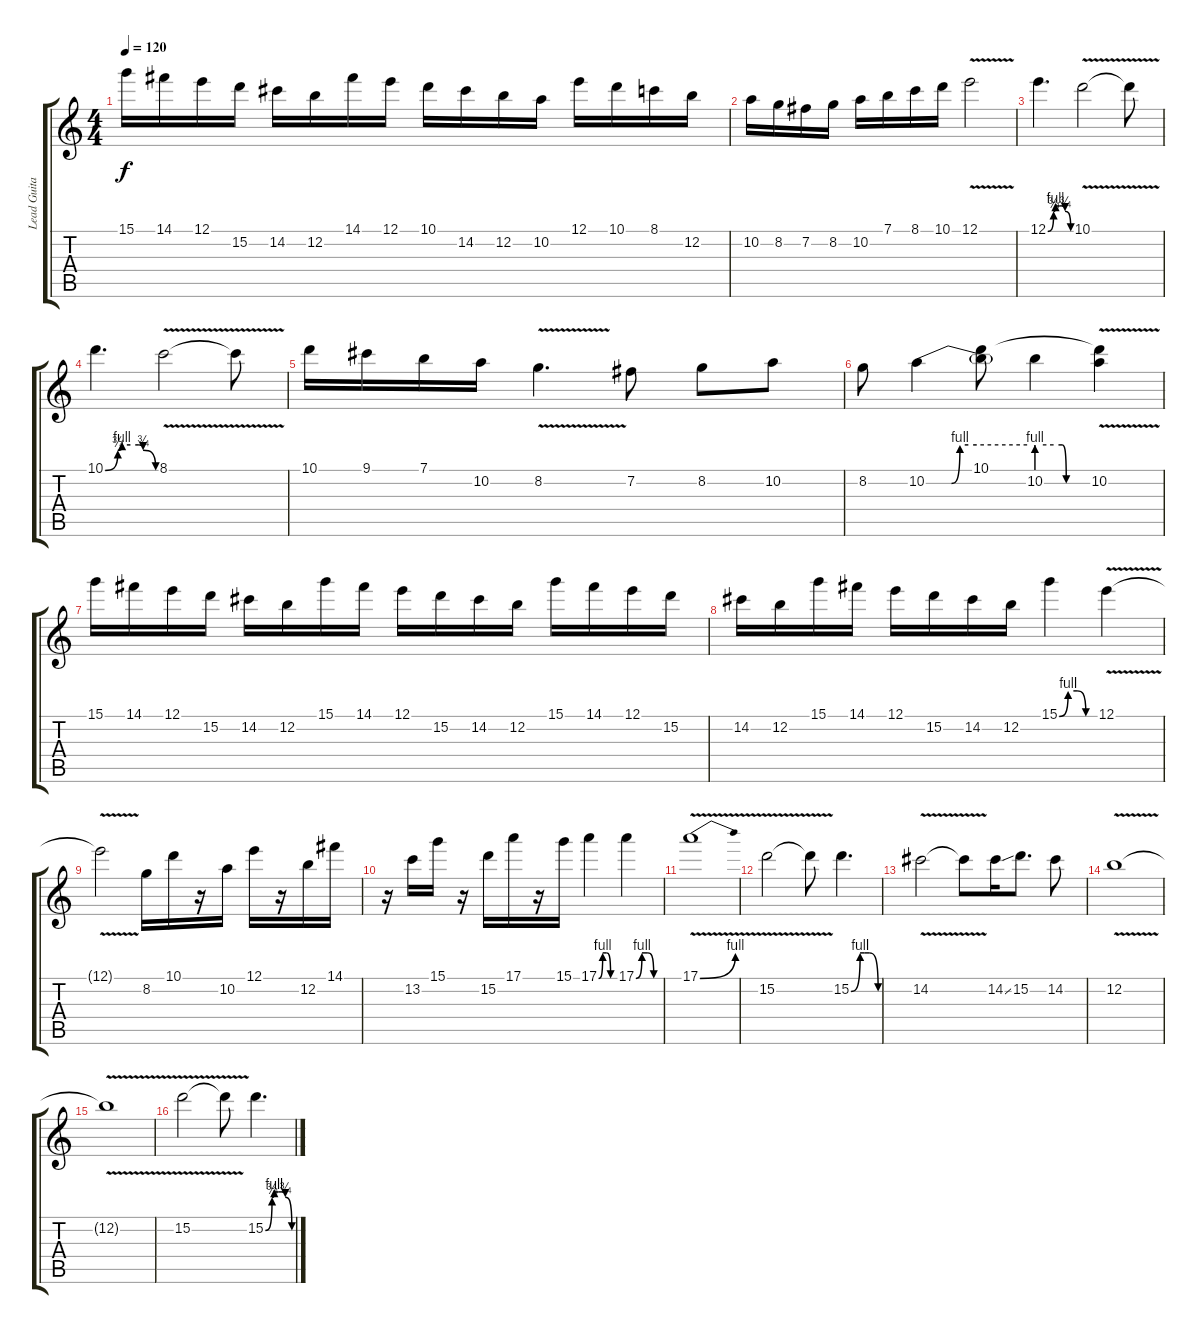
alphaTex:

\track ("Lead Guitar" "Lead Guita") {instrument overdrivenguitar}
\staff {score tabs}
\tuning (E4 B3 G3 D3 A2 E2) {hide}
\ts (4 4)
\tempo 120
\clef g2
\ks c
15.1.16{dy f} 14.1.16 12.1.16 15.2.16 14.2.16 12.2.16 14.1.16 12.1.16 10.1.16 14.2.16 12.2.16 10.2.16 12.1.16 10.1.16 8.1.16 12.2.16 |
10.2.16 8.2.16 7.2.16 8.2.16 10.2.16 7.1.16 8.1.16 10.1.16 12.1{v}.2 |
12.1{be (custom 0 0 15 3 20 4 30 4 40 4 45 3 60 0)}.4{d} 10.1{v}.2 10.1{t}.8 |
10.1{be (custom 0 0 15 3 20 4 30 4 40 4 45 3 60 0)}.4{d} 8.1{v}.2 8.1{t}.8 |
10.1.16 9.1.16 7.1.16 10.2.16 8.2{v}.4{d} 7.2.8 8.2.8 10.2.8 |
8.2.8 10.2{be (custom 0 0 15 0 20 4 25 4 30 4 60 4)}.4 (10.1 10.2{t}).8 10.2{be (custom 0 4 20 4 30 4 35 0 40 0 60 0)}.4 (10.1{t} 10.2{v}).4 |
15.1.16 14.1.16 12.1.16 15.2.16 14.2.16 12.2.16 15.1.16 14.1.16 12.1.16 15.2.16 14.2.16 12.2.16 15.1.16 14.1.16 12.1.16 15.2.16 |
14.2.16 12.2.16 15.1.16 14.1.16 12.1.16 15.2.16 14.2.16 12.2.16 15.1{be (custom 0 0 15 4 30 4 45 0 60 0)}.4 12.1{v}.4 |
12.1{t}.2 8.2.16 10.1.16 r.16 10.2.16 12.1.16 r.16 12.2.16 14.1.16 |
r.16 13.2.16 15.1.16 r.16 15.2.16 17.1.16 r.16 15.1.16 17.1{be (custom 0 0 15 4 30 4 45 0 60 0)}.4 17.1{be (custom 0 0 15 4 30 4 45 0 60 0)}.4 |
17.1{be (bend 0 0 60 4) v}.1 |
15.2{v}.2 15.2{t}.8 15.2{be (custom 0 0 20 4 30 4 40 4 60 0)}.4{d} |
14.2{v}.2 14.2{t}.8 14.2{ss}.16 15.2.8{d} 14.2.8 |
12.2{v}.1 |
12.2{t}.1 |
15.2{v}.2 15.2{t}.8 15.2{be (custom 0 0 15 3 20 4 30 4 40 4 45 3 60 0)}.4{d}
